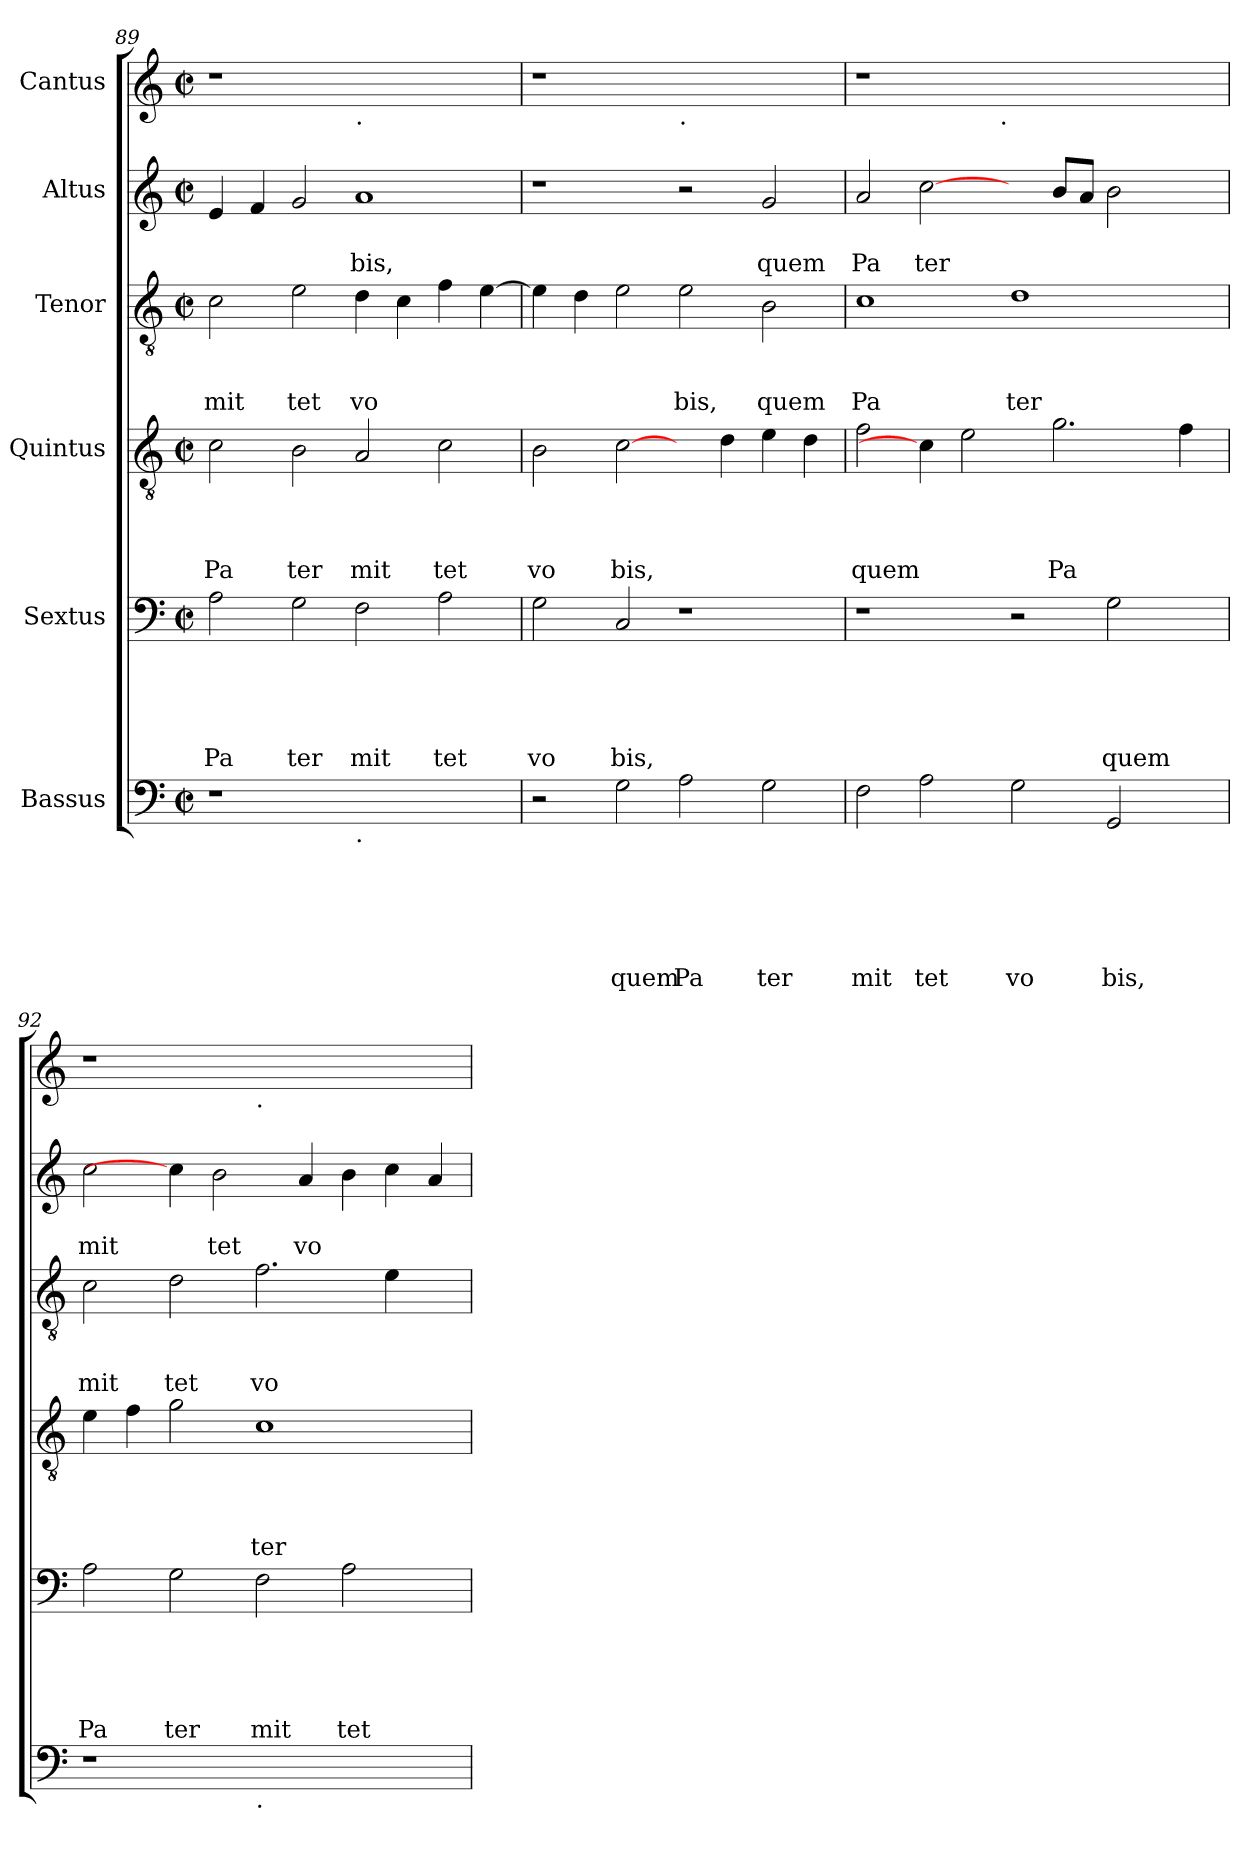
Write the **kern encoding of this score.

**kern	**text	**text	**text	**text	**text	**text	**kern	**text	**text	**text	**text	**text	**kern	**text	**text	**text	**text	**kern	**text	**text	**text	**kern	**text	**text	**kern
*part6	*part6	*part6	*part6	*part6	*part6	*part6	*part5	*part5	*part5	*part5	*part5	*part5	*part4	*part4	*part4	*part4	*part4	*part3	*part3	*part3	*part3	*part2	*part2	*part2	*part1
*staff6	*staff6	*staff6	*staff6	*staff6	*staff6	*staff6	*staff5	*staff5	*staff5	*staff5	*staff5	*staff5	*staff4	*staff4	*staff4	*staff4	*staff4	*staff3	*staff3	*staff3	*staff3	*staff2	*staff2	*staff2	*staff1
*I"Bassus	*	*	*	*	*	*	*I"Sextus	*	*	*	*	*	*I"Quintus	*	*	*	*	*I"Tenor	*	*	*	*I"Altus	*	*	*I"Cantus
*clefF4	*	*	*	*	*	*	*clefF4	*	*	*	*	*	*clefGv2	*	*	*	*	*clefGv2	*	*	*	*clefG2	*	*	*clefG2
*k[]	*	*	*	*	*	*	*k[]	*	*	*	*	*	*k[]	*	*	*	*	*k[]	*	*	*	*k[]	*	*	*k[]
*C:	*	*	*	*	*	*	*C:	*	*	*	*	*	*C:	*	*	*	*	*C:	*	*	*	*C:	*	*	*C:
*M2/2	*	*	*	*	*	*	*M2/2	*	*	*	*	*	*M2/2	*	*	*	*	*M2/2	*	*	*	*M2/2	*	*	*M2/2
*met(c|)	*	*	*	*	*	*	*met(c|)	*	*	*	*	*	*met(c|)	*	*	*	*	*met(c|)	*	*	*	*met(c|)	*	*	*met(c|)
=89	=89	=89	=89	=89	=89	=89	=89	=89	=89	=89	=89	=89	=89	=89	=89	=89	=89	=89	=89	=89	=89	=89	=89	=89	=89
!	!	!	!	!	!	!	!	!	!	!	!	!LO:LY:b	!	!	!	!	!LO:LY:b	!	!	!	!LO:LY:b	!	!	!	!
1r	.	.	.	.	.	.	2A\	.	.	.	.	Pa	2c\	.	.	.	Pa	2c\	.	.	mit	4e/	.	.	1r
.	.	.	.	.	.	.	.	.	.	.	.	.	.	.	.	.	.	.	.	.	.	4f/	.	.	.
!	!	!	!	!	!	!	!	!	!	!	!	!LO:LY:b	!	!	!	!	!LO:LY:b	!	!	!	!LO:LY:b	!	!	!	!
.	.	.	.	.	.	.	2G\	.	.	.	.	ter	2B\	.	.	.	ter	2e\	.	.	tet	2g/	.	.	.
!	!	!	!	!	!	!	!	!	!	!	!	!	!	!	!	!	!	!	!	!	!	!	!	!	!LO:TX:b:t=.
!LO:TX:b:t=.	!	!	!	!	!	!	!	!	!	!	!	!	!	!	!	!	!	!	!	!	!	!	!	!	!
!	!	!	!	!	!	!	!	!	!	!	!	!LO:LY:b	!	!	!	!	!LO:LY:b	!	!	!	!LO:LY:b	!	!	!LO:LY:b	!
1ryy	.	.	.	.	.	.	2F\	.	.	.	.	mit	2A/	.	.	.	mit	4d\	.	.	vo	1a	.	-bis,	1ryy
.	.	.	.	.	.	.	.	.	.	.	.	.	.	.	.	.	.	4c\	.	.	.	.	.	.	.
!	!	!	!	!	!	!	!	!	!	!	!	!LO:LY:b	!	!	!	!	!LO:LY:b	!	!	!	!	!	!	!	!
.	.	.	.	.	.	.	2A\	.	.	.	.	tet	2c\	.	.	.	tet	4f\	.	.	.	.	.	.	.
.	.	.	.	.	.	.	.	.	.	.	.	.	.	.	.	.	.	[>4e\	.	.	.	.	.	.	.
=90	=90	=90	=90	=90	=90	=90	=90	=90	=90	=90	=90	=90	=90	=90	=90	=90	=90	=90	=90	=90	=90	=90	=90	=90	=90
!	!	!	!	!	!	!	!	!	!	!	!	!LO:LY:b	!	!	!	!	!LO:LY:b	!	!	!	!	!	!	!	!
2r	.	.	.	.	.	.	2G\	.	.	.	.	vo	2B\	.	.	.	vo	4e\]	.	.	.	1r	.	.	1r
.	.	.	.	.	.	.	.	.	.	.	.	.	.	.	.	.	.	4d\	.	.	.	.	.	.	.
!	!	!	!	!	!	!LO:LY:b	!	!	!	!	!	!LO:LY:b	!	!	!	!	!LO:LY:b	!	!	!	!	!	!	!	!
2G\	.	.	.	.	.	quem	2C/	.	.	.	.	bis,	[2c\	.	.	.	bis,	2e\	.	.	.	.	.	.	.
!	!	!	!	!	!	!	!	!	!	!	!	!	!	!	!	!	!	!	!	!	!	!	!	!	!LO:TX:b:t=.
!	!	!	!	!	!	!LO:LY:b	!	!	!	!	!	!	!	!	!	!	!	!	!	!	!LO:LY:b	!	!	!	!
2A\	.	.	.	.	.	Pa	1r	.	.	.	.	.	4ryy	.	.	.	.	2e\	.	.	bis,	2r	.	.	1ryy
.	.	.	.	.	.	.	.	.	.	.	.	.	4d\	.	.	.	.	.	.	.	.	.	.	.	.
!	!	!	!	!	!	!LO:LY:b	!	!	!	!	!	!	!	!	!	!	!	!	!	!	!LO:LY:b	!	!	!LO:LY:b	!
2G\	.	.	.	.	.	ter	.	.	.	.	.	.	4e\	.	.	.	.	2B\	.	.	quem	2g/	.	quem	.
.	.	.	.	.	.	.	.	.	.	.	.	.	4d\	.	.	.	.	.	.	.	.	.	.	.	.
=91	=91	=91	=91	=91	=91	=91	=91	=91	=91	=91	=91	=91	=91	=91	=91	=91	=91	=91	=91	=91	=91	=91	=91	=91	=91
!	!	!	!	!	!	!LO:LY:b	!	!	!	!	!	!	!	!	!	!	!LO:LY:b	!	!	!	!LO:LY:b	!	!	!LO:LY:b	!
*	*	*	*	*	*	*	*	*	*	*	*	*	*	*	*	*	*	*	*	*	*	*	*	*	*^
2F\	.	.	.	.	.	mit	1r	.	.	.	.	.	2f\	.	.	.	quem	1c	.	.	Pa	2a/	.	Pa	1r	2ryy
!	!	!	!	!	!	!LO:LY:b	!	!	!	!	!	!	!	!	!	!	!	!	!	!	!	!	!	!LO:LY:b	!	!
2A\	.	.	.	.	.	tet	.	.	.	.	.	.	4c\]	.	.	.	.	.	.	.	.	[2cc\	.	ter	.	4...ryy
.	.	.	.	.	.	.	.	.	.	.	.	.	2e\	.	.	.	.	.	.	.	.	.	.	.	.	.
!	!	!	!	!	!	!	!	!	!	!	!	!	!	!	!	!	!	!	!	!	!	!	!	!	!	!LO:TX:b:t=.
.	.	.	.	.	.	.	.	.	.	.	.	.	.	.	.	.	.	.	.	.	.	.	.	.	.	1ryy
!	!	!	!	!	!	!LO:LY:b	!	!	!	!	!	!	!	!	!	!	!	!	!	!	!LO:LY:b	!	!	!	!	!
2G\	.	.	.	.	.	vo	2r	.	.	.	.	.	.	.	.	.	.	1d	.	.	ter	4ryy	.	.	1ryy	.
!	!	!	!	!	!	!	!	!	!	!	!	!	!	!	!	!	!LO:LY:b	!	!	!	!	!	!	!	!	!
.	.	.	.	.	.	.	.	.	.	.	.	.	2.g\	.	.	.	Pa	.	.	.	.	8b/L	.	.	.	.
.	.	.	.	.	.	.	.	.	.	.	.	.	.	.	.	.	.	.	.	.	.	8a/J	.	.	.	.
!	!	!	!	!	!	!LO:LY:b	!	!	!	!	!	!LO:LY:b	!	!	!	!	!	!	!	!	!	!	!	!	!	!
2GG/	.	.	.	.	.	bis,	2G\	.	.	.	.	quem	.	.	.	.	.	.	.	.	.	2b\	.	.	.	.
.	.	.	.	.	.	.	.	.	.	.	.	.	.	.	.	.	.	.	.	.	.	.	.	.	.	4ryy
4ryy	.	.	.	.	.	.	4ryy	.	.	.	.	.	4f\	.	.	.	.	4ryy	.	.	.	4ryy	.	.	4ryy	.
.	.	.	.	.	.	.	.	.	.	.	.	.	.	.	.	.	.	.	.	.	.	.	.	.	.	32ryy
=92	=92	=92	=92	=92	=92	=92	=92	=92	=92	=92	=92	=92	=92	=92	=92	=92	=92	=92	=92	=92	=92	=92	=92	=92	=92	=92
!	!	!	!	!	!	!	!	!	!	!	!	!LO:LY:b	!	!	!	!	!	!	!	!	!LO:LY:b	!	!	!LO:LY:b	!	!
*	*	*	*	*	*	*	*	*	*	*	*	*	*	*	*	*	*	*	*	*	*	*	*	*	*v	*v
1r	.	.	.	.	.	.	2A\	.	.	.	.	Pa	4e\	.	.	.	.	2c\	.	.	mit	2cc\	.	mit	1r
.	.	.	.	.	.	.	.	.	.	.	.	.	4f\	.	.	.	.	.	.	.	.	.	.	.	.
!	!	!	!	!	!	!	!	!	!	!	!	!LO:LY:b	!	!	!	!	!	!	!	!	!LO:LY:b	!	!	!	!
.	.	.	.	.	.	.	2G\	.	.	.	.	ter	2g\	.	.	.	.	2d\	.	.	tet	4cc\]	.	.	.
!	!	!	!	!	!	!	!	!	!	!	!	!	!	!	!	!	!	!	!	!	!	!	!	!LO:LY:b	!
.	.	.	.	.	.	.	.	.	.	.	.	.	.	.	.	.	.	.	.	.	.	2b\	.	tet	.
!	!	!	!	!	!	!	!	!	!	!	!	!	!	!	!	!	!	!	!	!	!	!	!	!	!LO:TX:b:t=.
!LO:TX:b:t=.	!	!	!	!	!	!	!	!	!	!	!	!	!	!	!	!	!	!	!	!	!	!	!	!	!
!	!	!	!	!	!	!	!	!	!	!	!	!LO:LY:b	!	!	!	!	!LO:LY:b	!	!	!	!LO:LY:b	!	!	!	!
1ryy	.	.	.	.	.	.	2F\	.	.	.	.	mit	1c	.	.	.	ter	2.f\	.	.	vo	.	.	.	1ryy
!	!	!	!	!	!	!	!	!	!	!	!	!	!	!	!	!	!	!	!	!	!	!	!	!LO:LY:b	!
.	.	.	.	.	.	.	.	.	.	.	.	.	.	.	.	.	.	.	.	.	.	4a/	.	vo	.
!	!	!	!	!	!	!	!	!	!	!	!	!LO:LY:b	!	!	!	!	!	!	!	!	!	!	!	!	!
.	.	.	.	.	.	.	2A\	.	.	.	.	tet	.	.	.	.	.	.	.	.	.	4b\	.	.	.
.	.	.	.	.	.	.	.	.	.	.	.	.	.	.	.	.	.	4e\	.	.	.	4cc\	.	.	.
4ryy	.	.	.	.	.	.	4ryy	.	.	.	.	.	4ryy	.	.	.	.	4ryy	.	.	.	4a/	.	.	4ryy
=	=	=	=	=	=	=	=	=	=	=	=	=	=	=	=	=	=	=	=	=	=	=	=	=	=
*-	*-	*-	*-	*-	*-	*-	*-	*-	*-	*-	*-	*-	*-	*-	*-	*-	*-	*-	*-	*-	*-	*-	*-	*-	*-
